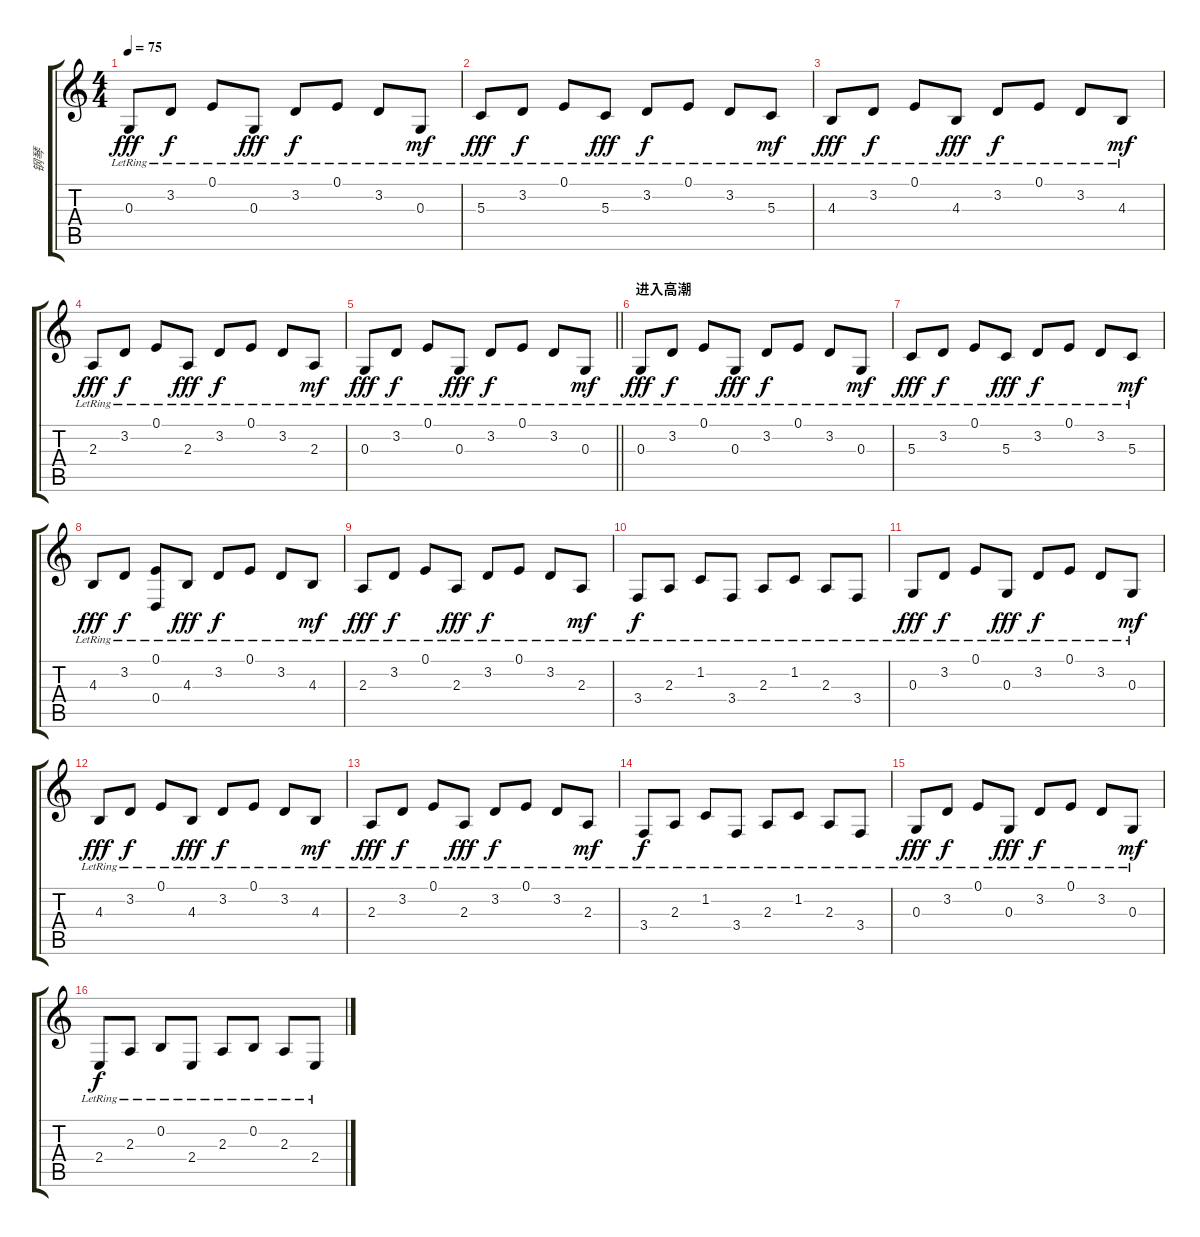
\track ("钢琴" "钢琴") {instrument brightacousticpiano}
\staff {score tabs}
\tuning (E4 B3 G3 D3 A2 E2) {hide}
\ts (4 4)
\tempo 75
\clef g2
\ks c
0.3{lr}.8{dy fff} 3.2{lr}.8{dy f} 0.1{lr}.8 0.3{lr}.8{dy fff} 3.2{lr}.8{dy f} 0.1{lr}.8 3.2{lr}.8 0.3{lr}.8{dy mf} |
5.3{lr}.8{dy fff} 3.2{lr}.8{dy f} 0.1{lr}.8 5.3{lr}.8{dy fff} 3.2{lr}.8{dy f} 0.1{lr}.8 3.2{lr}.8 5.3{lr}.8{dy mf} |
4.3{lr}.8{dy fff} 3.2{lr}.8{dy f} 0.1{lr}.8 4.3{lr}.8{dy fff} 3.2{lr}.8{dy f} 0.1{lr}.8 3.2{lr}.8 4.3{lr}.8{dy mf} |
2.3{lr}.8{dy fff} 3.2{lr}.8{dy f} 0.1{lr}.8 2.3{lr}.8{dy fff} 3.2{lr}.8{dy f} 0.1{lr}.8 3.2{lr}.8 2.3{lr}.8{dy mf} |
\barLineRight lightlight
0.3{lr}.8{dy fff} 3.2{lr}.8{dy f} 0.1{lr}.8 0.3{lr}.8{dy fff} 3.2{lr}.8{dy f} 0.1{lr}.8 3.2{lr}.8 0.3{lr}.8{dy mf} |
\section ("" "进入高潮")
0.3{lr}.8{dy fff} 3.2{lr}.8{dy f} 0.1{lr}.8 0.3{lr}.8{dy fff} 3.2{lr}.8{dy f} 0.1{lr}.8 3.2{lr}.8 0.3{lr}.8{dy mf} |
5.3{lr}.8{dy fff} 3.2{lr}.8{dy f} 0.1{lr}.8 5.3{lr}.8{dy fff} 3.2{lr}.8{dy f} 0.1{lr}.8 3.2{lr}.8 5.3{lr}.8{dy mf} |
4.3{lr}.8{dy fff} 3.2{lr}.8{dy f} (0.1{lr} 0.4).8 4.3{lr}.8{dy fff} 3.2{lr}.8{dy f} 0.1{lr}.8 3.2{lr}.8 4.3{lr}.8{dy mf} |
2.3{lr}.8{dy fff} 3.2{lr}.8{dy f} 0.1{lr}.8 2.3{lr}.8{dy fff} 3.2{lr}.8{dy f} 0.1{lr}.8 3.2{lr}.8 2.3{lr}.8{dy mf} |
3.4{lr}.8{dy f} 2.3{lr}.8 1.2{lr}.8 3.4{lr}.8 2.3{lr}.8 1.2{lr}.8 2.3{lr}.8 3.4{lr}.8 |
0.3{lr}.8{dy fff} 3.2{lr}.8{dy f} 0.1{lr}.8 0.3{lr}.8{dy fff} 3.2{lr}.8{dy f} 0.1{lr}.8 3.2{lr}.8 0.3{lr}.8{dy mf} |
4.3{lr}.8{dy fff} 3.2{lr}.8{dy f} 0.1{lr}.8 4.3{lr}.8{dy fff} 3.2{lr}.8{dy f} 0.1{lr}.8 3.2{lr}.8 4.3{lr}.8{dy mf} |
2.3{lr}.8{dy fff} 3.2{lr}.8{dy f} 0.1{lr}.8 2.3{lr}.8{dy fff} 3.2{lr}.8{dy f} 0.1{lr}.8 3.2{lr}.8 2.3{lr}.8{dy mf} |
3.4{lr}.8{dy f} 2.3{lr}.8 1.2{lr}.8 3.4{lr}.8 2.3{lr}.8 1.2{lr}.8 2.3{lr}.8 3.4{lr}.8 |
0.3{lr}.8{dy fff} 3.2{lr}.8{dy f} 0.1{lr}.8 0.3{lr}.8{dy fff} 3.2{lr}.8{dy f} 0.1{lr}.8 3.2{lr}.8 0.3{lr}.8{dy mf} |
2.4{lr}.8{dy f} 2.3{lr}.8 0.2{lr}.8 2.4{lr}.8 2.3{lr}.8 0.2{lr}.8 2.3{lr}.8 2.4{lr}.8
